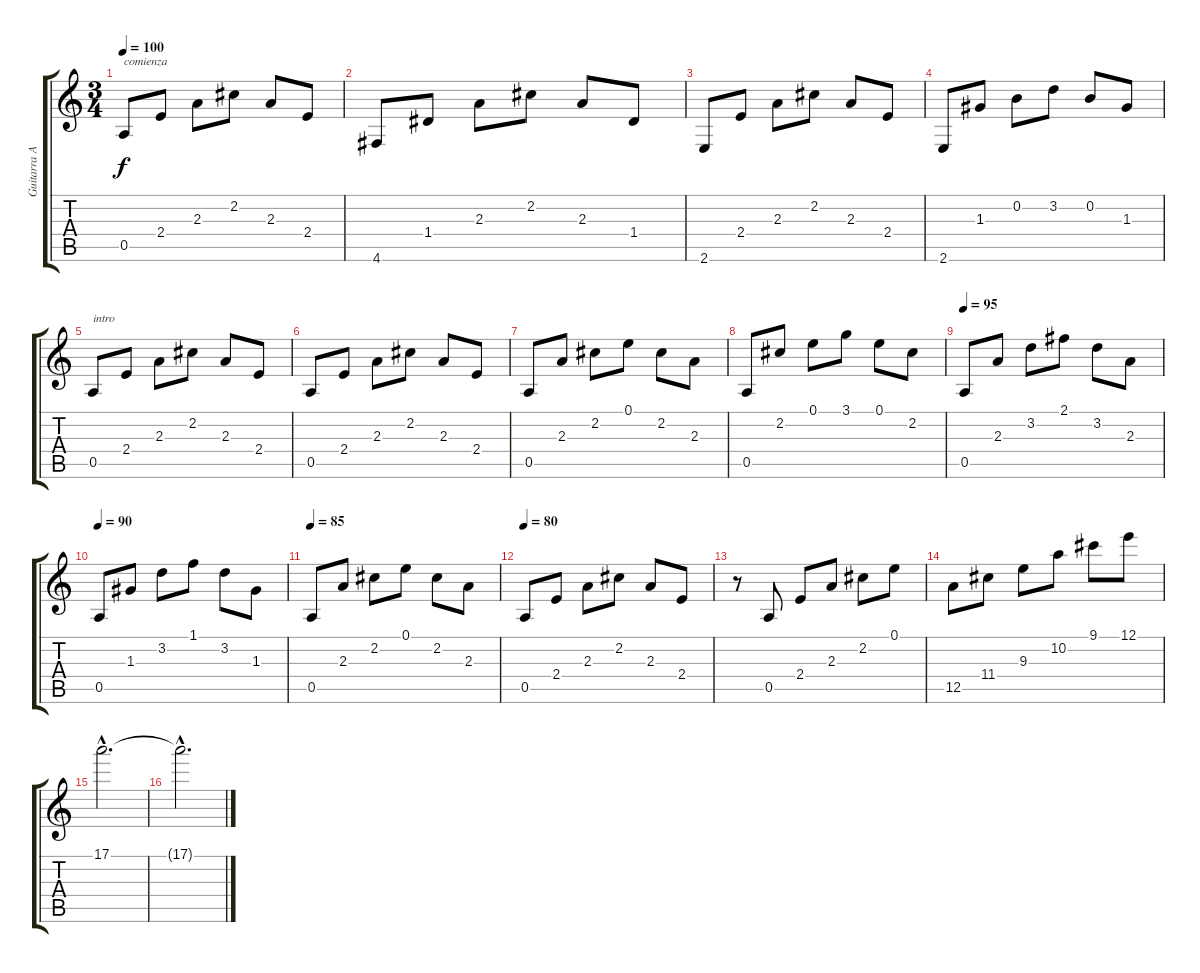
\track ("Guitarra Arpegio 1" "Guitarra A") {instrument acousticguitarnylon}
\staff {score tabs}
\tuning (E4 B3 G3 D3 A2 D2) {hide}
\ts (3 4)
\tempo 100
\clef g2
\ks c
0.5.8{txt "comienza" dy f} 2.4.8 2.3.8 2.2.8 2.3.8 2.4.8 |
4.6.8 1.4.8 2.3.8 2.2.8 2.3.8 1.4.8 |
2.6.8 2.4.8 2.3.8 2.2.8 2.3.8 2.4.8 |
2.6.8 1.3.8 0.2.8 3.2.8 0.2.8 1.3.8 |
0.5.8{txt "intro"} 2.4.8 2.3.8 2.2.8 2.3.8 2.4.8 |
0.5.8 2.4.8 2.3.8 2.2.8 2.3.8 2.4.8 |
0.5.8 2.3.8 2.2.8 0.1.8 2.2.8 2.3.8 |
0.5.8 2.2.8 0.1.8 3.1.8 0.1.8 2.2.8 |
\tempo 95
0.5.8 2.3.8 3.2.8 2.1.8 3.2.8 2.3.8 |
\tempo 90
0.5.8 1.3.8 3.2.8 1.1.8 3.2.8 1.3.8 |
\tempo 85
0.5.8 2.3.8 2.2.8 0.1.8 2.2.8 2.3.8 |
\tempo 80
0.5.8 2.4.8 2.3.8 2.2.8 2.3.8 2.4.8 |
r.8 0.5.8 2.4.8 2.3.8 2.2.8 0.1.8 |
12.5.8 11.4.8 9.3.8 10.2.8 9.1.8 12.1.8 |
17.1{hac}.2{d} |
17.1{hac t}.2{d}
